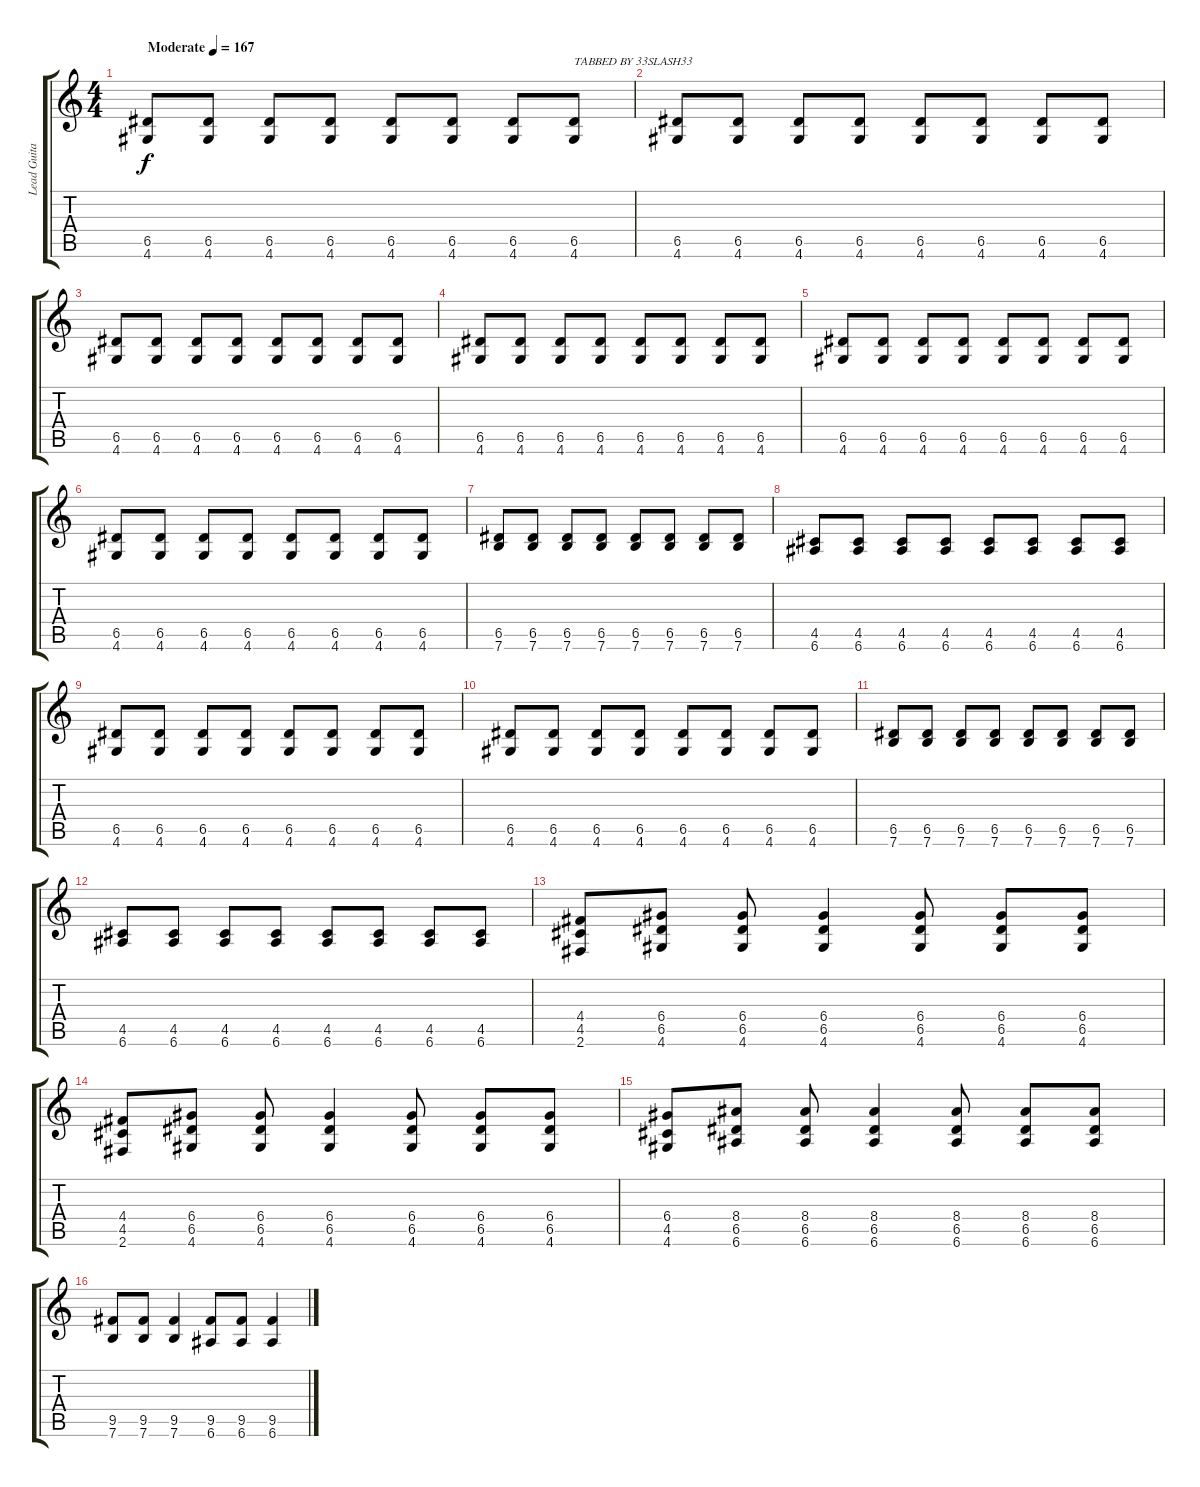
\track ("Lead Guitar" "Lead Guita") {instrument distortionguitar}
\staff {score tabs}
\tuning (E4 B3 G3 D3 A2 E2) {hide}
\ts (4 4)
\tempo (167 "Moderate")
\clef g2
\ks c
(6.5 4.6).8{dy f instrument distortionguitar} (6.5 4.6).8 (6.5 4.6).8 (6.5 4.6).8 (6.5 4.6).8 (6.5 4.6).8 (6.5 4.6).8 (6.5 4.6).8{txt "TABBED BY 33SLASH33"} |
(6.5 4.6).8 (6.5 4.6).8 (6.5 4.6).8 (6.5 4.6).8 (6.5 4.6).8 (6.5 4.6).8 (6.5 4.6).8 (6.5 4.6).8 |
(6.5 4.6).8 (6.5 4.6).8 (6.5 4.6).8 (6.5 4.6).8 (6.5 4.6).8 (6.5 4.6).8 (6.5 4.6).8 (6.5 4.6).8 |
(6.5 4.6).8 (6.5 4.6).8 (6.5 4.6).8 (6.5 4.6).8 (6.5 4.6).8 (6.5 4.6).8 (6.5 4.6).8 (6.5 4.6).8 |
(6.5 4.6).8 (6.5 4.6).8 (6.5 4.6).8 (6.5 4.6).8 (6.5 4.6).8 (6.5 4.6).8 (6.5 4.6).8 (6.5 4.6).8 |
(6.5 4.6).8 (6.5 4.6).8 (6.5 4.6).8 (6.5 4.6).8 (6.5 4.6).8 (6.5 4.6).8 (6.5 4.6).8 (6.5 4.6).8 |
(6.5 7.6).8 (6.5 7.6).8 (6.5 7.6).8 (6.5 7.6).8 (6.5 7.6).8 (6.5 7.6).8 (6.5 7.6).8 (6.5 7.6).8 |
(4.5 6.6).8 (4.5 6.6).8 (4.5 6.6).8 (4.5 6.6).8 (4.5 6.6).8 (4.5 6.6).8 (4.5 6.6).8 (4.5 6.6).8 |
(6.5 4.6).8 (6.5 4.6).8 (6.5 4.6).8 (6.5 4.6).8 (6.5 4.6).8 (6.5 4.6).8 (6.5 4.6).8 (6.5 4.6).8 |
(6.5 4.6).8 (6.5 4.6).8 (6.5 4.6).8 (6.5 4.6).8 (6.5 4.6).8 (6.5 4.6).8 (6.5 4.6).8 (6.5 4.6).8 |
(6.5 7.6).8 (6.5 7.6).8 (6.5 7.6).8 (6.5 7.6).8 (6.5 7.6).8 (6.5 7.6).8 (6.5 7.6).8 (6.5 7.6).8 |
(4.5 6.6).8 (4.5 6.6).8 (4.5 6.6).8 (4.5 6.6).8 (4.5 6.6).8 (4.5 6.6).8 (4.5 6.6).8 (4.5 6.6).8 |
(4.4 4.5 2.6).8 (6.4 6.5 4.6).8 (6.4 6.5 4.6).8 (6.4 6.5 4.6).4 (6.4 6.5 4.6).8 (6.4 6.5 4.6).8 (6.4 6.5 4.6).8 |
(4.4 4.5 2.6).8 (6.4 6.5 4.6).8 (6.4 6.5 4.6).8 (6.4 6.5 4.6).4 (6.4 6.5 4.6).8 (6.4 6.5 4.6).8 (6.4 6.5 4.6).8 |
(6.4 4.5 4.6).8 (8.4 6.5 6.6).8 (8.4 6.5 6.6).8 (8.4 6.5 6.6).4 (8.4 6.5 6.6).8 (8.4 6.5 6.6).8 (8.4 6.5 6.6).8 |
(9.5 7.6).8 (9.5 7.6).8 (9.5 7.6).4 (9.5 6.6).8 (9.5 6.6).8 (9.5 6.6).4
